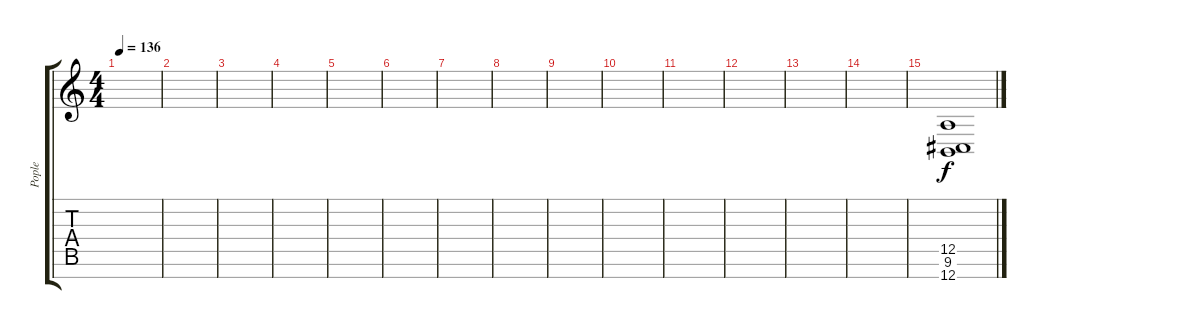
\track ("Pople" "Pople") {instrument applause}
\staff {score tabs}
\tuning (E4 B3 G3 D3 A2 E2 B1) {hide}
\ts (4 4)
\tempo 136
\clef g2
\ks c
|
|
|
|
|
|
|
|
|
|
|
|
|
|
(12.5 9.6 12.7).1
